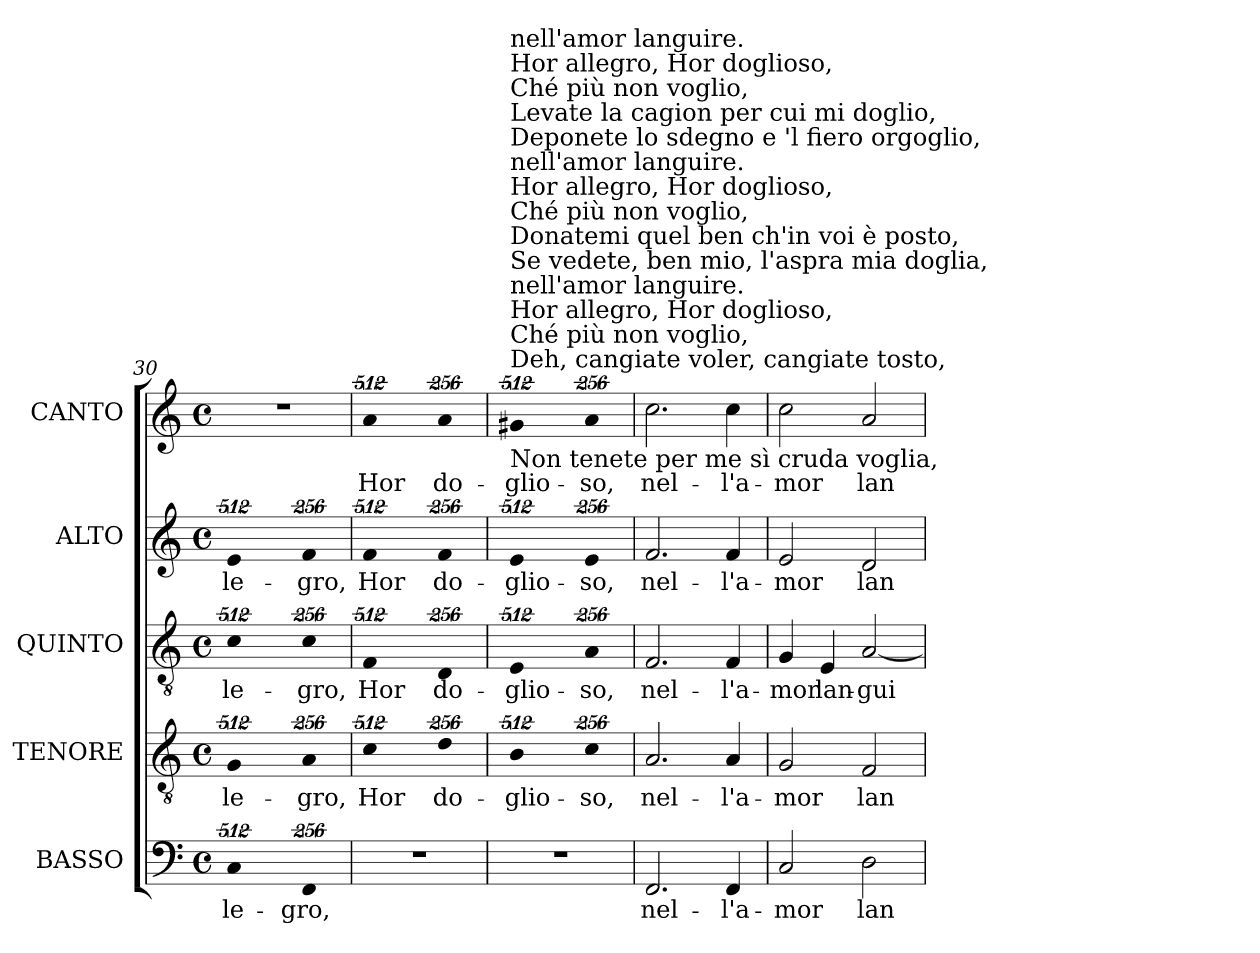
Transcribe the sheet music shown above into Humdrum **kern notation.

**kern	**text	**kern	**text	**kern	**text	**kern	**text	**kern	**text
*part5	*part5	*part4	*part4	*part3	*part3	*part2	*part2	*part1	*part1
*staff5	*staff5	*staff4	*staff4	*staff3	*staff3	*staff2	*staff2	*staff1	*staff1
*I"BASSO	*	*I"TENORE	*	*I"QUINTO	*	*I"ALTO	*	*I"CANTO	*
*I'B	*	*I'T	*	*I'Q.	*	*	*	*	*
*clefF4	*	*clefGv2	*	*clefGv2	*	*clefG2	*	*clefG2	*
*	*	*ITrd7c12	*	*ITrd7c12	*	*	*	*	*
*k[]	*	*k[]	*	*k[]	*	*k[]	*	*k[]	*
*C:	*	*C:	*	*C:	*	*C:	*	*C:	*
*M4/4	*	*M4/4	*	*M4/4	*	*M4/4	*	*M4/4	*
*met(c)	*	*met(c)	*	*met(c)	*	*met(c)	*	*met(c)	*
=30	=30	=30	=30	=30	=30	=30	=30	=30	=30
!LO:N:vis=1	!	!	!	!	!	!	!	!	!
!	!LO:LY:b:color=#000000	!LO:N:vis=1	!	!	!	!	!	!	!
!	!	!	!LO:LY:b:color=#000000	!LO:N:vis=1	!	!	!	!	!
!	!	!	!	!	!LO:LY:b:color=#000000	!LO:N:vis=1	!	!	!
!	!	!	!	!	!	!	!LO:LY:b:color=#000000	!	!
512%341Ci	-le-	512%341GGi	-le-	512%341Ci	-le-	512%341ei	-le-	1r	.
!LO:N:vis=2	!	!	!	!	!	!	!	!	!
!	!LO:LY:b:color=#000000	!LO:N:vis=2	!	!	!	!	!	!	!
!	!	!	!LO:LY:b:color=#000000	!LO:N:vis=2	!	!	!	!	!
!	!	!	!	!	!LO:LY:b:color=#000000	!LO:N:vis=2	!	!	!
!	!	!	!	!	!	!	!LO:LY:b:color=#000000	!	!
512%171FFi/	-gro,	512%171AAi/	-gro,	512%171Ci\	-gro,	512%171fi/	-gro,	.	.
=31	=31	=31	=31	=31	=31	=31	=31	=31	=31
!	!	!LO:N:vis=1	!	!	!	!	!	!	!
!	!	!	!LO:LY:b:color=#000000	!LO:N:vis=1	!	!	!	!	!
!	!	!	!	!	!LO:LY:b:color=#000000	!LO:N:vis=1	!	!	!
!	!	!	!	!	!	!	!LO:LY:b:color=#000000	!LO:N:vis=1	!
!	!	!	!	!	!	!	!	!	!LO:LY:b:color=#000000
1r	.	512%341Ci	Hor	512%341FFi	Hor	512%341fi	Hor	512%341ai	Hor
!	!	!LO:N:vis=2	!	!	!	!	!	!	!
!	!	!	!LO:LY:b:color=#000000	!LO:N:vis=2	!	!	!	!	!
!	!	!	!	!	!LO:LY:b:color=#000000	!LO:N:vis=2	!	!	!
!	!	!	!	!	!	!	!LO:LY:b:color=#000000	!LO:N:vis=2	!
!	!	!	!	!	!	!	!	!	!LO:LY:b:color=#000000
.	.	512%171Di\	do-	512%171DDi/	do-	512%171fi/	do-	512%171ai/	do-
=32	=32	=32	=32	=32	=32	=32	=32	=32	=32
!	!	!LO:N:vis=1	!	!	!	!	!	!	!
!	!	!	!LO:LY:b:color=#000000	!LO:N:vis=1	!	!	!	!	!
!	!	!	!	!	!LO:LY:b:color=#000000	!LO:N:vis=1	!	!	!
!	!	!	!	!	!	!	!LO:LY:b:color=#000000	!LO:N:vis=1	!
!	!	!	!	!	!	!	!	!LO:TX:b:t=Non tenete per me sì cruda voglia,	!
!	!	!	!	!	!	!	!	!LO:TX:t=Deh, cangiate voler, cangiate tosto,	!
!	!	!	!	!	!	!	!	!LO:TX:t=Ché più non voglio,	!
!	!	!	!	!	!	!	!	!LO:TX:t=Hor allegro, Hor doglioso,	!
!	!	!	!	!	!	!	!	!LO:TX:t=nell'amor languire.	!
!	!	!	!	!	!	!	!	!LO:TX:t=Se vedete, ben mio, l'aspra mia doglia,	!
!	!	!	!	!	!	!	!	!LO:TX:t=Donatemi quel ben ch'in voi è posto,	!
!	!	!	!	!	!	!	!	!LO:TX:t=Ché più non voglio,	!
!	!	!	!	!	!	!	!	!LO:TX:t=Hor allegro, Hor doglioso,	!
!	!	!	!	!	!	!	!	!LO:TX:t=nell'amor languire.	!
!	!	!	!	!	!	!	!	!LO:TX:t=Deponete lo sdegno e 'l fiero orgoglio,	!
!	!	!	!	!	!	!	!	!LO:TX:t=Levate la cagion per cui mi doglio,	!
!	!	!	!	!	!	!	!	!LO:TX:t=Ché più non voglio,	!
!	!	!	!	!	!	!	!	!LO:TX:t=Hor allegro, Hor doglioso,	!
!	!	!	!	!	!	!	!	!LO:TX:t=nell'amor languire.	!
!	!	!	!	!	!	!	!	!	!LO:LY:b:color=#000000
1r	.	512%341BBi	-glio-	512%341EEi	-glio-	512%341ei	-glio-	512%341g#Xi	-glio-
!	!	!LO:N:vis=2	!	!	!	!	!	!	!
!	!	!	!LO:LY:b:color=#000000	!LO:N:vis=2	!	!	!	!	!
!	!	!	!	!	!LO:LY:b:color=#000000	!LO:N:vis=2	!	!	!
!	!	!	!	!	!	!	!LO:LY:b:color=#000000	!LO:N:vis=2	!
!	!	!	!	!	!	!	!	!	!LO:LY:b:color=#000000
.	.	512%171Ci\	-so,	512%171AAi/	-so,	512%171ei/	-so,	512%171ai/	-so,
=33	=33	=33	=33	=33	=33	=33	=33	=33	=33
!	!LO:LY:b:color=#000000	!	!	!	!	!	!	!	!
!	!	!	!LO:LY:b:color=#000000	!	!	!	!	!	!
!	!	!	!	!	!LO:LY:b:color=#000000	!	!	!	!
!	!	!	!	!	!	!	!LO:LY:b:color=#000000	!	!
!	!	!	!	!	!	!	!	!	!LO:LY:b:color=#000000
2.FFi/	nel-	2.AAi/	nel-	2.FFi/	nel-	2.fi/	nel-	2.cci\	nel-
!	!LO:LY:b:color=#000000	!	!	!	!	!	!	!	!
!	!	!	!LO:LY:b:color=#000000	!	!	!	!	!	!
!	!	!	!	!	!LO:LY:b:color=#000000	!	!	!	!
!	!	!	!	!	!	!	!LO:LY:b:color=#000000	!	!
!	!	!	!	!	!	!	!	!	!LO:LY:b:color=#000000
4FFi/	-l'a-	4AAi/	-l'a-	4FFi/	-l'a-	4fi/	-l'a-	4cci\	-l'a-
=34	=34	=34	=34	=34	=34	=34	=34	=34	=34
!	!LO:LY:b:color=#000000	!	!	!	!	!	!	!	!
!	!	!	!LO:LY:b:color=#000000	!	!	!	!	!	!
!	!	!	!	!	!LO:LY:b:color=#000000	!	!	!	!
!	!	!	!	!	!	!	!LO:LY:b:color=#000000	!	!
!	!	!	!	!	!	!	!	!	!LO:LY:b:color=#000000
2Ci/	-mor	2GGi/	-mor	4GGi/	-mor	2ei/	-mor	2cci\	-mor
!	!	!	!	!	!LO:LY:b:color=#000000	!	!	!	!
.	.	.	.	4EEi/	lan-	.	.	.	.
!	!LO:LY:b:color=#000000	!	!	!	!	!	!	!	!
!	!	!	!LO:LY:b:color=#000000	!	!	!	!	!	!
!	!	!	!	!	!LO:LY:b:color=#000000	!	!	!	!
!	!	!	!	!	!	!	!LO:LY:b:color=#000000	!	!
!	!	!	!	!	!	!	!	!	!LO:LY:b:color=#000000
2Di\	lan-	2FFi/	lan-	[<2AAi/	-gui-	2di/	lan-	2ai/	lan-
=	=	=	=	=	=	=	=	=	=
*-	*-	*-	*-	*-	*-	*-	*-	*-	*-
